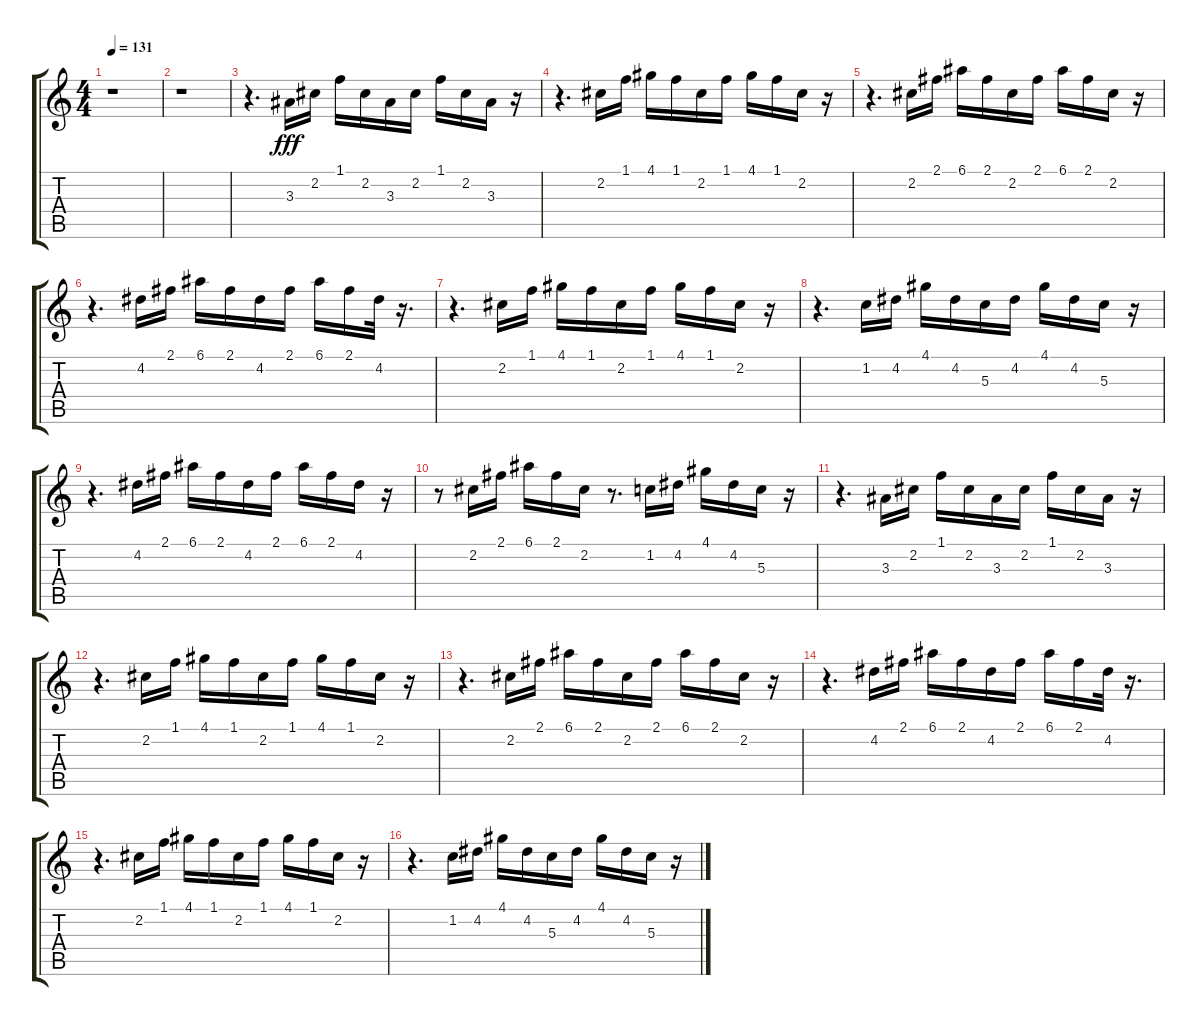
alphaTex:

\track "" {instrument electricguitarmuted}
\staff {score tabs}
\tuning (E4 B3 G3 D3 A2 E2) {hide}
\ts (4 4)
\tempo 131
\clef g2
\ks c
r.1{dy fff} |
r.1 |
r.4{d} 3.3.16{volume 11} 2.2.16 1.1.16 2.2.16 3.3.16 2.2.16 1.1.16 2.2.16 3.3.16 r.16 |
r.4{d} 2.2.16 1.1.16 4.1.16 1.1.16 2.2.16 1.1.16 4.1.16 1.1.16 2.2.16 r.16 |
r.4{d} 2.2.16 2.1.16 6.1.16 2.1.16 2.2.16 2.1.16 6.1.16 2.1.16 2.2.16 r.16 |
r.4{d} 4.2.16 2.1.16 6.1.16 2.1.16 4.2.16 2.1.16 6.1.16 2.1.16 4.2.32 r.16{d} |
r.4{d} 2.2.16 1.1.16 4.1.16 1.1.16 2.2.16 1.1.16 4.1.16 1.1.16 2.2.16 r.16 |
r.4{d} 1.2.16 4.2.16 4.1.16 4.2.16 5.3.16 4.2.16 4.1.16 4.2.16 5.3.16 r.16 |
r.4{d} 4.2.16 2.1.16 6.1.16 2.1.16 4.2.16 2.1.16 6.1.16 2.1.16 4.2.16 r.16 |
r.8 2.2.16 2.1.16 6.1.16 2.1.16 2.2.16 r.8{d} 1.2.16 4.2.16 4.1.16 4.2.16 5.3.16 r.16 |
r.4{d} 3.3.16 2.2.16 1.1.16 2.2.16 3.3.16 2.2.16 1.1.16 2.2.16 3.3.16 r.16 |
r.4{d} 2.2.16 1.1.16 4.1.16 1.1.16 2.2.16 1.1.16 4.1.16 1.1.16 2.2.16 r.16 |
r.4{d} 2.2.16 2.1.16 6.1.16 2.1.16 2.2.16 2.1.16 6.1.16 2.1.16 2.2.16 r.16 |
r.4{d} 4.2.16 2.1.16 6.1.16 2.1.16 4.2.16 2.1.16 6.1.16 2.1.16 4.2.32 r.16{d} |
r.4{d} 2.2.16 1.1.16 4.1.16 1.1.16 2.2.16 1.1.16 4.1.16 1.1.16 2.2.16 r.16 |
r.4{d} 1.2.16 4.2.16 4.1.16 4.2.16 5.3.16 4.2.16 4.1.16 4.2.16 5.3.16 r.16
